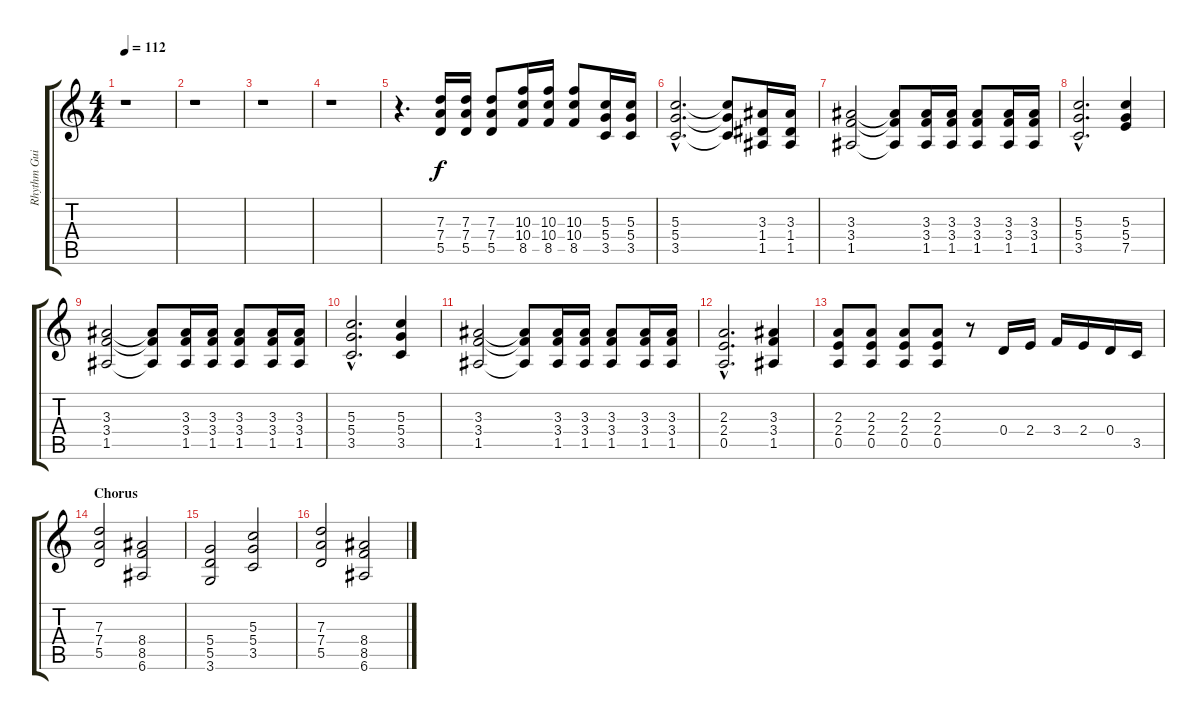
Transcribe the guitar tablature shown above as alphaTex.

\track ("Rhythm Guitar" "Rhythm Gui") {instrument overdrivenguitar}
\staff {score tabs}
\tuning (E4 B3 G3 D3 A2 E2) {hide}
\ts (4 4)
\tempo 112
\clef g2
\ks c
r.1{dy f} |
r.1 |
r.1 |
r.1 |
r.4{d} (7.3 7.4 5.5).16 (7.3 7.4 5.5).16 (7.3 7.4 5.5).8 (10.3 10.4 8.5).16 (10.3 10.4 8.5).16 (10.3 10.4 8.5).8 (5.3 5.4 3.5).16 (5.3 5.4 3.5).16 |
(5.3{hac} 5.4{hac} 3.5{hac}).2{d} (5.3{t} 5.4{t} 3.5{t}).8 (3.3 1.4 1.5).16 (3.3 1.4 1.5).16 |
(3.3 3.4 1.5).2 (3.3{t} 3.4{t} 1.5{t}).8 (3.3 3.4 1.5).16 (3.3 3.4 1.5).16 (3.3 3.4 1.5).8 (3.3 3.4 1.5).16 (3.3 3.4 1.5).16 |
(5.3{hac} 5.4{hac} 3.5{hac}).2{d} (5.3 5.4 7.5).4 |
(3.3 3.4 1.5).2 (3.3{t} 3.4{t} 1.5{t}).8 (3.3 3.4 1.5).16 (3.3 3.4 1.5).16 (3.3 3.4 1.5).8 (3.3 3.4 1.5).16 (3.3 3.4 1.5).16 |
(5.3{hac} 5.4{hac} 3.5{hac}).2{d} (5.3 5.4 3.5).4 |
(3.3 3.4 1.5).2 (3.3{t} 3.4{t} 1.5{t}).8 (3.3 3.4 1.5).16 (3.3 3.4 1.5).16 (3.3 3.4 1.5).8 (3.3 3.4 1.5).16 (3.3 3.4 1.5).16 |
(2.3{hac} 2.4{hac} 0.5{hac}).2{d} (3.3 3.4 1.5).4 |
(2.3 2.4 0.5).8 (2.3 2.4 0.5).8 (2.3 2.4 0.5).8 (2.3 2.4 0.5).8 r.8 0.4.16 2.4.16 3.4.16 2.4.16 0.4.16 3.5.16 |
\section ("" "Chorus")
(7.3 7.4 5.5).2 (8.4 8.5 6.6).2 |
(5.4 5.5 3.6).2 (5.3 5.4 3.5).2 |
(7.3 7.4 5.5).2 (8.4 8.5 6.6).2
